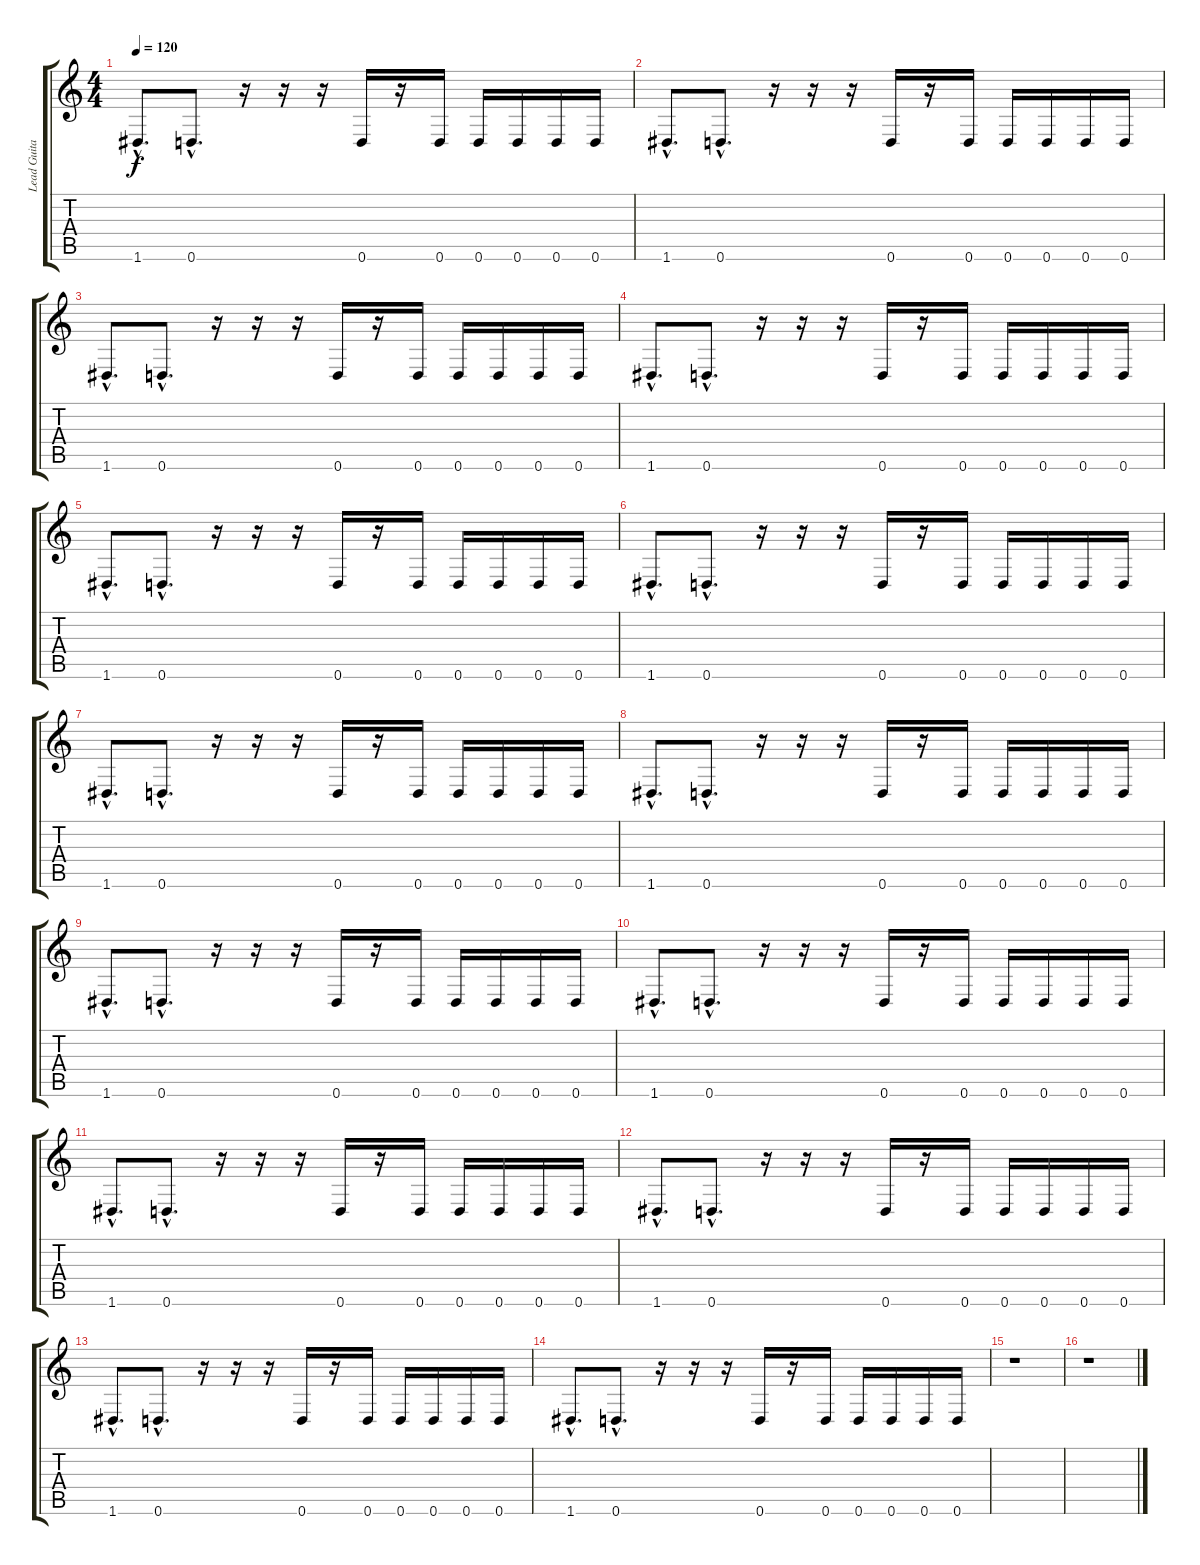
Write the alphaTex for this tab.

\track ("Lead Guitar" "Lead Guita") {instrument distortionguitar}
\staff {score tabs}
\tuning (E4 B3 G3 D3 A2 D2) {hide}
\ts (4 4)
\tempo 120
\clef g2
\ks c
1.6{hac}.8{d dy f} 0.6{hac}.8{d} r.16 r.16 r.16 0.6.16 r.16 0.6.16 0.6.16 0.6.16 0.6.16 0.6.16 |
1.6{hac}.8{d} 0.6{hac}.8{d} r.16 r.16 r.16 0.6.16 r.16 0.6.16 0.6.16 0.6.16 0.6.16 0.6.16 |
1.6{hac}.8{d} 0.6{hac}.8{d} r.16 r.16 r.16 0.6.16 r.16 0.6.16 0.6.16 0.6.16 0.6.16 0.6.16 |
1.6{hac}.8{d} 0.6{hac}.8{d} r.16 r.16 r.16 0.6.16 r.16 0.6.16 0.6.16 0.6.16 0.6.16 0.6.16 |
1.6{hac}.8{d} 0.6{hac}.8{d} r.16 r.16 r.16 0.6.16 r.16 0.6.16 0.6.16 0.6.16 0.6.16 0.6.16 |
1.6{hac}.8{d} 0.6{hac}.8{d} r.16 r.16 r.16 0.6.16 r.16 0.6.16 0.6.16 0.6.16 0.6.16 0.6.16 |
1.6{hac}.8{d} 0.6{hac}.8{d} r.16 r.16 r.16 0.6.16 r.16 0.6.16 0.6.16 0.6.16 0.6.16 0.6.16 |
1.6{hac}.8{d} 0.6{hac}.8{d} r.16 r.16 r.16 0.6.16 r.16 0.6.16 0.6.16 0.6.16 0.6.16 0.6.16 |
1.6{hac}.8{d} 0.6{hac}.8{d} r.16 r.16 r.16 0.6.16 r.16 0.6.16 0.6.16 0.6.16 0.6.16 0.6.16 |
1.6{hac}.8{d} 0.6{hac}.8{d} r.16 r.16 r.16 0.6.16 r.16 0.6.16 0.6.16 0.6.16 0.6.16 0.6.16 |
1.6{hac}.8{d} 0.6{hac}.8{d} r.16 r.16 r.16 0.6.16 r.16 0.6.16 0.6.16 0.6.16 0.6.16 0.6.16 |
1.6{hac}.8{d} 0.6{hac}.8{d} r.16 r.16 r.16 0.6.16 r.16 0.6.16 0.6.16 0.6.16 0.6.16 0.6.16 |
1.6{hac}.8{d} 0.6{hac}.8{d} r.16 r.16 r.16 0.6.16 r.16 0.6.16 0.6.16 0.6.16 0.6.16 0.6.16 |
1.6{hac}.8{d} 0.6{hac}.8{d} r.16 r.16 r.16 0.6.16 r.16 0.6.16 0.6.16 0.6.16 0.6.16 0.6.16 |
r.1 |
r.1
